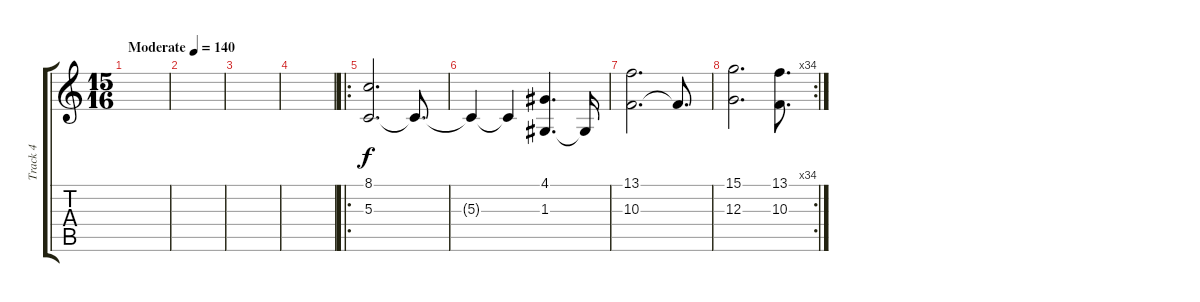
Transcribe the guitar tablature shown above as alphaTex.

\track ("Track 4" "Track 4") {instrument fx5brightness}
\staff {score tabs}
\tuning (E4 B3 G3 D3 A2 E2) {hide}
\ts (15 16)
\tempo (140 "Moderate")
\clef g2
\ks c
|
|
|
|
\ro
(8.1 5.3).2{d} 5.3{t}.8{d} |
5.3{t}.4 5.3{t}.4 (4.1 1.3).4{d} 1.3{t}.16 |
(13.1 10.3).2{d} 10.3{t}.8{d} |
\rc 34
(15.1 12.3).2{d} (13.1 10.3).8{d}
